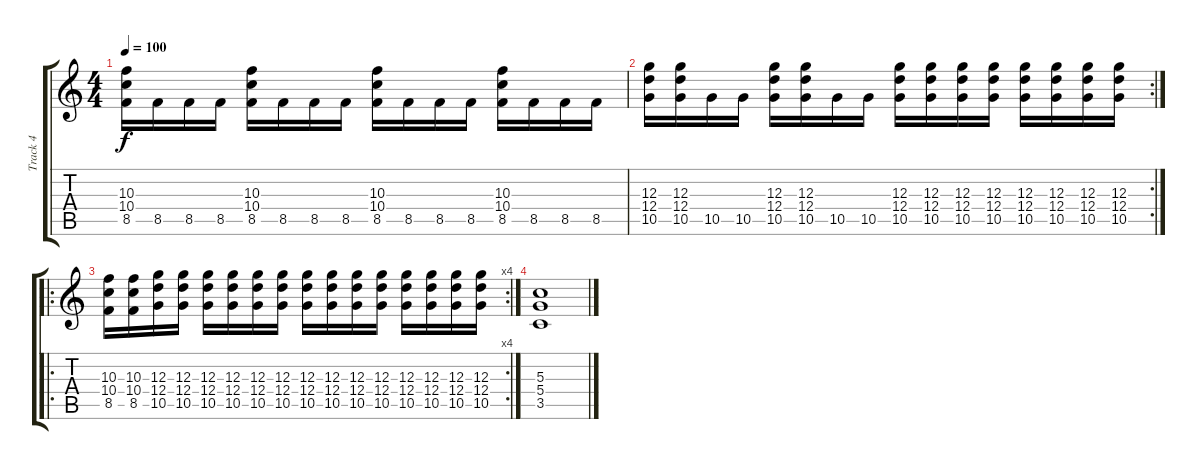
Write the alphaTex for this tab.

\track ("Track 4" "Track 4") {instrument electricguitarjazz}
\staff {score tabs}
\tuning (E4 B3 G3 D3 A2 E2) {hide}
\ts (4 4)
\tempo 100
\clef g2
\ks c
(10.3 10.4 8.5).16{dy f} 8.5.16 8.5.16 8.5.16 (10.3 10.4 8.5).16 8.5.16 8.5.16 8.5.16 (10.3 10.4 8.5).16 8.5.16 8.5.16 8.5.16 (10.3 10.4 8.5).16 8.5.16 8.5.16 8.5.16 |
\rc 2
(12.3 12.4 10.5).16 (12.3 12.4 10.5).16 10.5.16 10.5.16 (12.3 12.4 10.5).16 (12.3 12.4 10.5).16 10.5.16 10.5.16 (12.3 12.4 10.5).16 (12.3 12.4 10.5).16 (12.3 12.4 10.5).16 (12.3 12.4 10.5).16 (12.3 12.4 10.5).16 (12.3 12.4 10.5).16 (12.3 12.4 10.5).16 (12.3 12.4 10.5).16 |
\ro
\rc 4
(10.3 10.4 8.5).16 (10.3 10.4 8.5).16 (12.3 12.4 10.5).16 (12.3 12.4 10.5).16 (12.3 12.4 10.5).16 (12.3 12.4 10.5).16 (12.3 12.4 10.5).16 (12.3 12.4 10.5).16 (12.3 12.4 10.5).16 (12.3 12.4 10.5).16 (12.3 12.4 10.5).16 (12.3 12.4 10.5).16 (12.3 12.4 10.5).16 (12.3 12.4 10.5).16 (12.3 12.4 10.5).16 (12.3 12.4 10.5).16 |
(5.3 5.4 3.5).1
